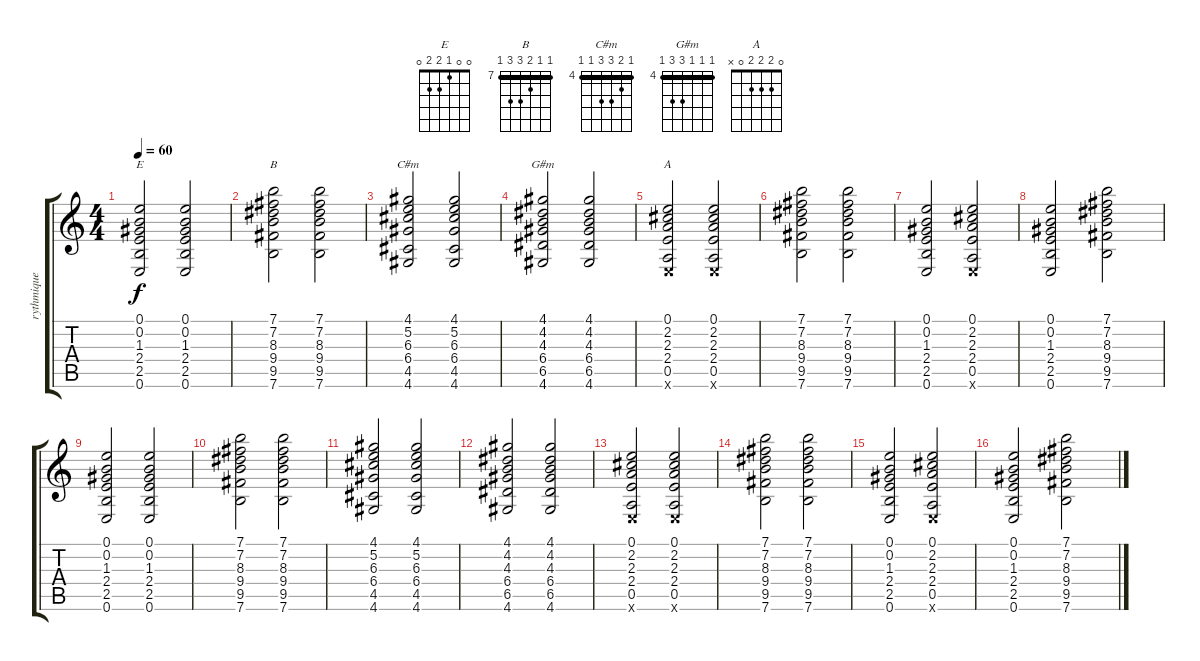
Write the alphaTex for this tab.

\track ("rythmique" "rythmique") {instrument acousticguitarsteel}
\staff {score tabs}
\tuning (E4 B3 G3 D3 A2 E2) {hide}
\chord ("E" 0 0 1 2 2 0)
\chord ("B" 7 7 8 9 9 7) {firstfret 7 barre 7}
\chord ("C#m" 4 5 6 6 4 4) {firstfret 4 barre 4}
\chord ("G#m" 4 4 4 6 6 4) {firstfret 4 barre 4}
\chord ("A" 0 2 2 2 0 x)
\ts (4 4)
\tempo 60
\clef g2
\ks c
(0.1 0.2 1.3 2.4 2.5 0.6).2{ch "E" dy f} (0.1 0.2 1.3 2.4 2.5 0.6).2 |
(7.1 7.2 8.3 9.4 9.5 7.6).2{ch "B"} (7.1 7.2 8.3 9.4 9.5 7.6).2 |
(4.1 5.2 6.3 6.4 4.5 4.6).2{ch "C#m"} (4.1 5.2 6.3 6.4 4.5 4.6).2 |
(4.1 4.2 4.3 6.4 6.5 4.6).2{ch "G#m"} (4.1 4.2 4.3 6.4 6.5 4.6).2 |
(0.1 2.2 2.3 2.4 0.5 0.6{x}).2{ch "A"} (0.1 2.2 2.3 2.4 0.5 0.6{x}).2 |
(7.1 7.2 8.3 9.4 9.5 7.6).2 (7.1 7.2 8.3 9.4 9.5 7.6).2 |
(0.1 0.2 1.3 2.4 2.5 0.6).2 (0.1 2.2 2.3 2.4 0.5 0.6{x}).2 |
(0.1 0.2 1.3 2.4 2.5 0.6).2 (7.1 7.2 8.3 9.4 9.5 7.6).2 |
(0.1 0.2 1.3 2.4 2.5 0.6).2 (0.1 0.2 1.3 2.4 2.5 0.6).2 |
(7.1 7.2 8.3 9.4 9.5 7.6).2 (7.1 7.2 8.3 9.4 9.5 7.6).2 |
(4.1 5.2 6.3 6.4 4.5 4.6).2 (4.1 5.2 6.3 6.4 4.5 4.6).2 |
(4.1 4.2 4.3 6.4 6.5 4.6).2 (4.1 4.2 4.3 6.4 6.5 4.6).2 |
(0.1 2.2 2.3 2.4 0.5 0.6{x}).2 (0.1 2.2 2.3 2.4 0.5 0.6{x}).2 |
(7.1 7.2 8.3 9.4 9.5 7.6).2 (7.1 7.2 8.3 9.4 9.5 7.6).2 |
(0.1 0.2 1.3 2.4 2.5 0.6).2 (0.1 2.2 2.3 2.4 0.5 0.6{x}).2 |
(0.1 0.2 1.3 2.4 2.5 0.6).2 (7.1 7.2 8.3 9.4 9.5 7.6).2
